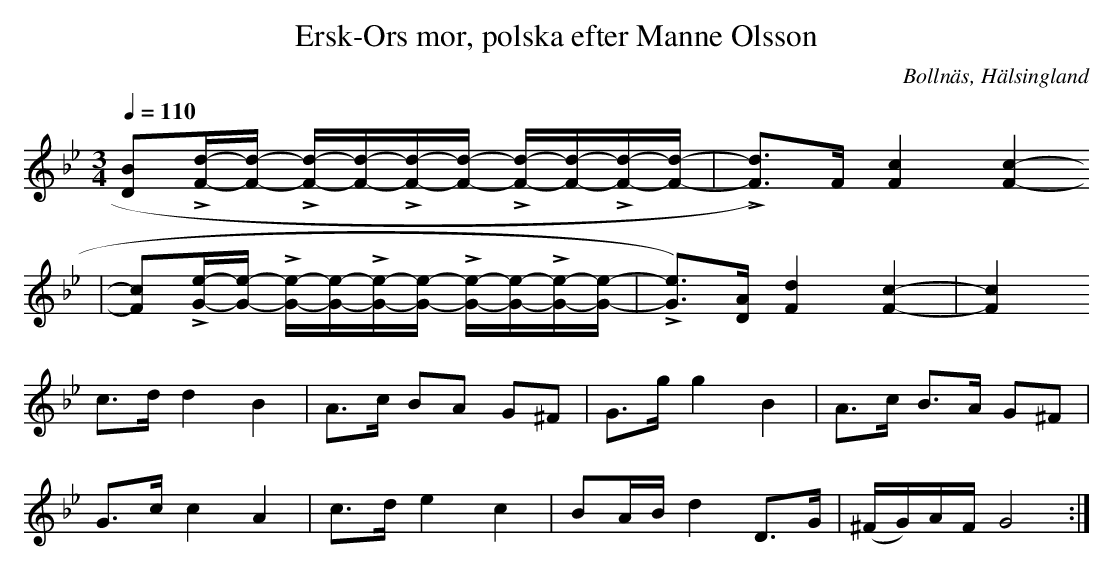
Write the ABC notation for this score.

X:1
T: Ersk-Ors mor, polska efter Manne Olsson
O:Bollnäs, Hälsingland
M:3/4
L:1/8
Q:1/4=110
K:Gm
[D B]L[F/d/]-[F/d/] - L[F/d/]-[F/d/]-L[F/d/]-[F/d/] - L[F/d/]-[F/d/]-L[F/d/]-[F/d/]-| L[F d])>F [-F2 c2] [F2 c2]-
|[F c]L[G/e/]-[G/e/] - L[G/e/]-[G/e/]-L[G/e/]-[G/e/] - L[G/e/]-[G/e/]-L[G/e/]-[G/e/]-| L[Ge])>[D A] [-F2 d2] [F2 c2]-|[F2 c2]
c>d    d2       B2           | A>c    BA       G^F       | G>g    g2 B2     | A>c         B>A G^F  |
G>c    c2       A2           | c>d    e2       c2        | BA/B/  d2 D>G   | (^F/G/)A/F/ G4      :|
